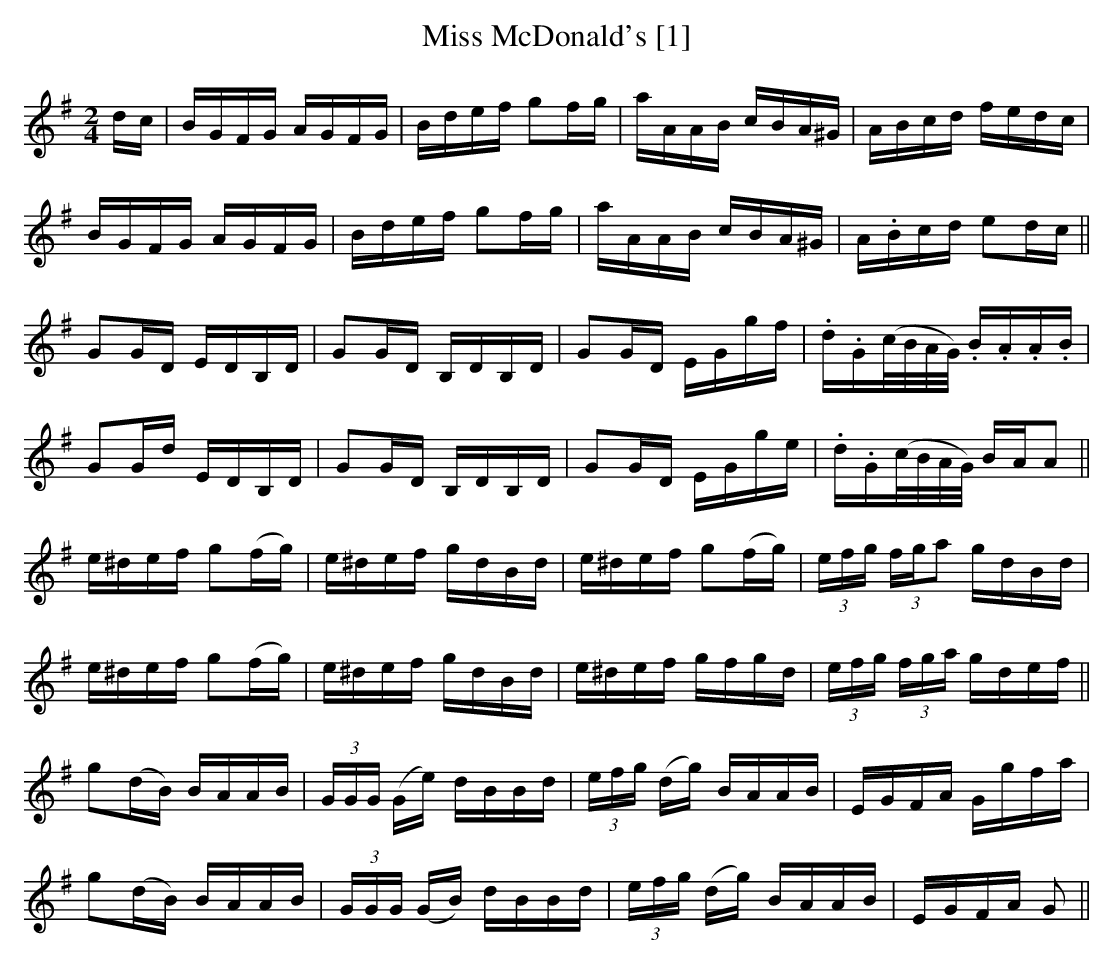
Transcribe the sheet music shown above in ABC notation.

X:1
T:Miss McDonald's [1]
M:2/4
L:1/8
K:G
d/c/ | B/G/F/G/ A/G/F/G/ | B/d/e/f/ gf/g/ | a/A/A/B/ c/B/A/^G/ | A/B/c/d/ f/e/d/c/ |
B/G/F/G/ A/G/F/G/ | B/d/e/f/ gf/g/ | a/A/A/B/ c/B/A/^G/ | A/.B/c/d/ ed/c/ ||
GG/D/ E/D/B,/D/ | GG/D/ B,/D/B,/D/ | GG/D/ E/G/g/f/ | .d/.G/(c/4B/4A/4G/4) .B/.A/.A/.B/ |
GG/d/ E/D/B,/D/ | GG/D/ B,/D/B,/D/ | GG/D/ E/G/g/e/ | .d/.G/(c/4B/4A/4G/4) B/A/A ||
e/^d/e/f/ g(f/g/) | e/^d/e/f/ g/d/B/d/ | e/^d/e/f/ g(f/g/) | (3e/f/g/ (3f/g/a g/d/B/d/ |
e/^d/e/f/ g(f/g/) | e/^d/e/f/ g/d/B/d/ | e/^d/e/f/ g/f/g/d/ | (3e/f/g/ (3f/g/a/ g/d/e/f/ ||
g(d/B/) B/A/A/B/ | (3G/G/G/ (G/e/) d/B/B/d/ | (3e/f/g/ (d/g/) B/A/A/B/ | E/G/F/A/ G/g/f/a/ |
g(d/B/) B/A/A/B/ | (3G/G/G/ (G/B/) d/B/B/d/ | (3e/f/g/ (d/g/) B/A/A/B/ | E/G/F/A/ G ||
